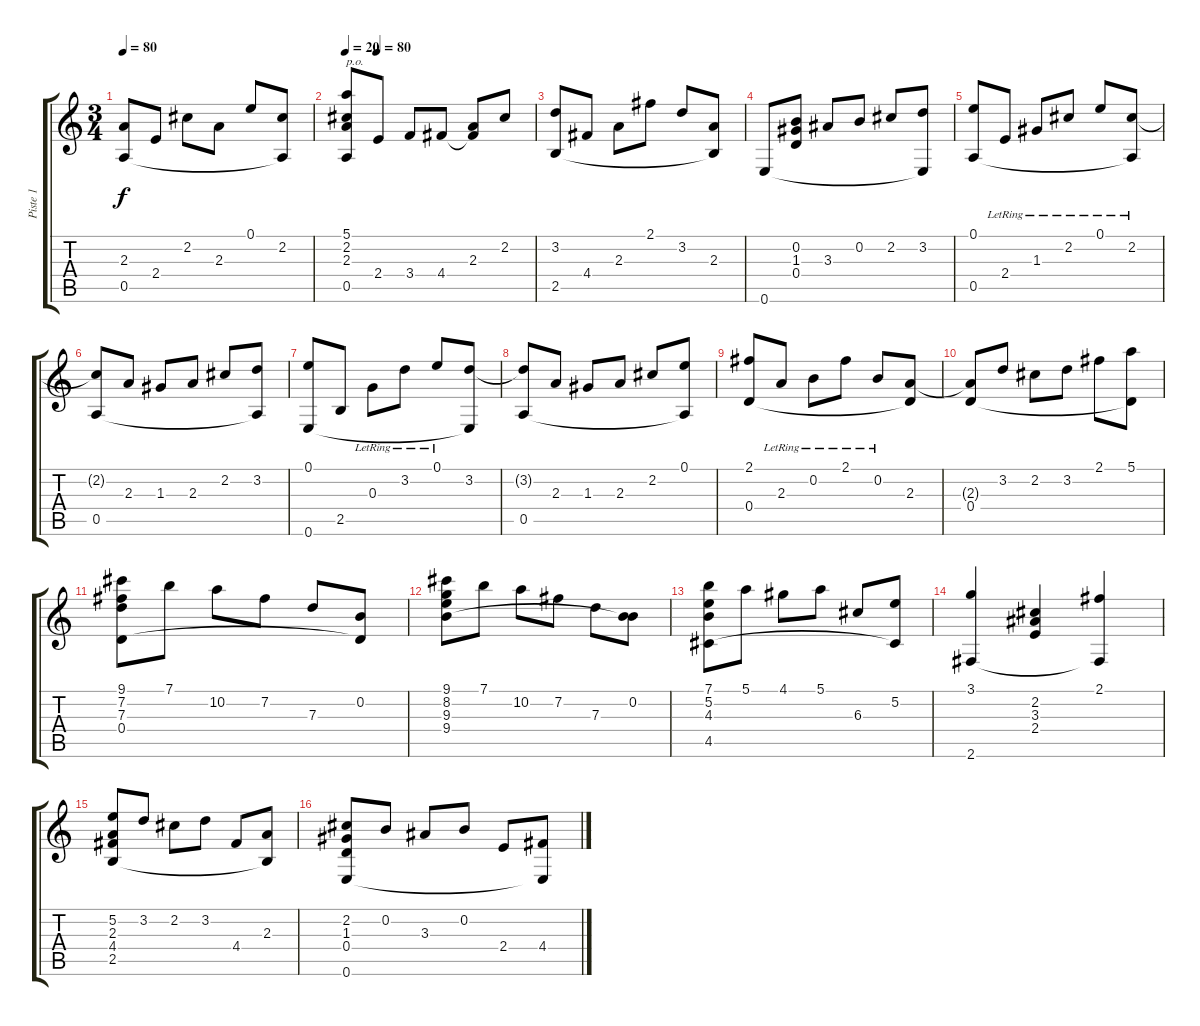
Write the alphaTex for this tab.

\track ("Piste 1" "Piste 1") {instrument acousticguitarnylon}
\staff {score tabs}
\tuning (E4 B3 G3 D3 A2 E2) {hide}
\ts (3 4)
\tempo 80
\clef g2
\ks c
(2.3 0.5).8{dy f} 2.4.8 2.2.8 2.3.8 0.1.8 (2.2 0.5{t}).8 |
\tempo 20
\tempo (80 0.16666666666666666)
(5.1 2.2 2.3 0.5).8{txt "p.o."} 2.4.8 3.4.8 4.4.8 (2.3 4.4{t}).8 2.2.8 |
(3.2 2.5).8 4.4.8 2.3.8 2.1.8 3.2.8 (2.3 2.5{t}).8 |
0.6.8 (0.2 1.3 0.4).8 3.3.8 0.2.8 2.2.8 (3.2 0.6{t}).8 |
(0.1 0.5).8 2.4{lr}.8 1.3{lr}.8 2.2{lr}.8 0.1{lr}.8 (2.2{lr} 0.5{t}).8 |
(2.2{t} 0.5).8 2.3.8 1.3.8 2.3.8 2.2.8 (3.2 0.5{t}).8 |
(0.1 0.6).8 2.5.8 0.3{lr}.8 3.2{lr}.8 0.1{lr}.8 (3.2 0.6{t}).8 |
(3.2{t} 0.5).8 2.3.8 1.3.8 2.3.8 2.2.8 (0.1 0.5{t}).8 |
(2.1 0.4).8 2.3{lr}.8 0.2{lr}.8 2.1{lr}.8 0.2{lr}.8 (2.3 0.4{t}).8 |
(2.3{t} 0.4).8 3.2.8 2.2.8 3.2.8 2.1.8 (5.1 0.4{t}).8 |
(9.1 7.2 7.3 0.4).8 7.1.8 10.2.8 7.2.8 7.3.8 (0.2 0.4{t}).8 |
(9.1 8.2 9.3 9.4).8 7.1.8 10.2.8 7.2.8 7.3.8 (0.2 9.4{t}).8 |
(7.1 5.2 4.3 4.5).8 5.1.8 4.1.8 5.1.8 6.3.8 (5.2 4.5{t}).8 |
(3.1 2.6).4 (2.2 3.3 2.4).4 (2.1 2.6{t}).4 |
(5.2 2.3 4.4 2.5).8 3.2.8 2.2.8 3.2.8 4.4.8 (2.3 2.5{t}).8 |
(2.2 1.3 0.4 0.6).8 0.2.8 3.3.8 0.2.8 2.4.8 (4.4 0.6{t}).8
